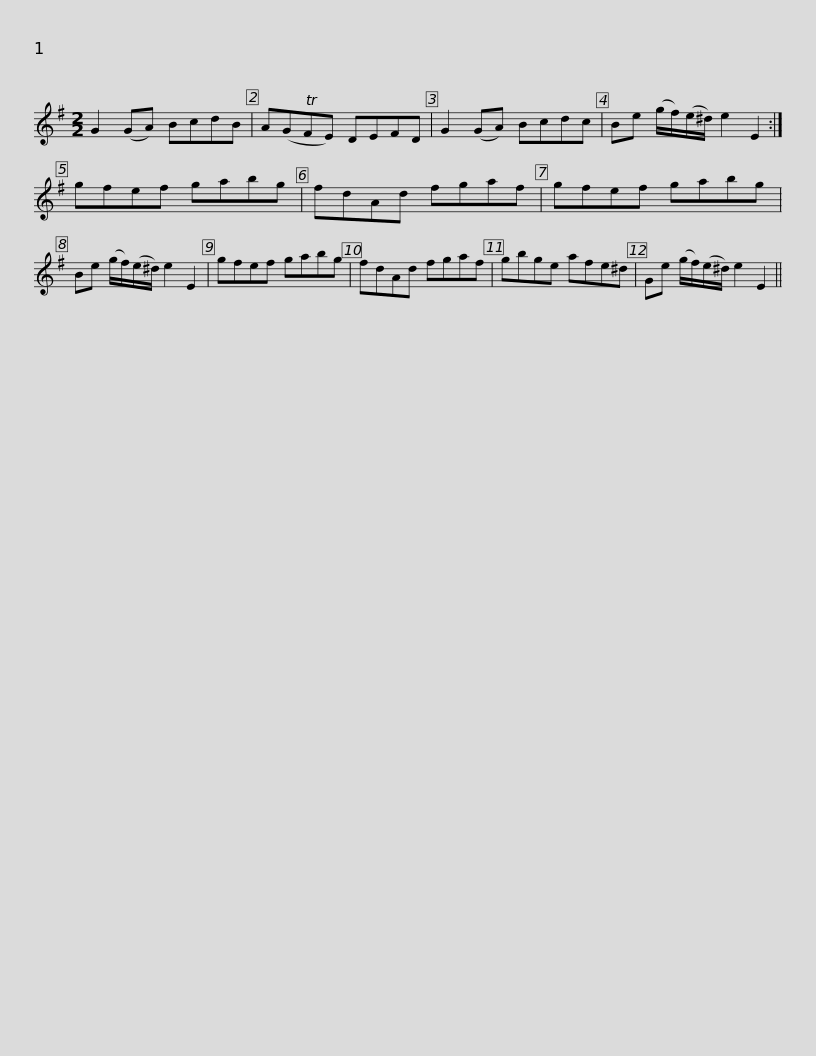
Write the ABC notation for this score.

X:1
L:1/8
M:2/2
I:linebreak $
K:G
V:1 treble
V:1
 G2 (GA) BcdB | A(GTFE) DEFD | G2 (GA) Bcdc | Be (g/f/)(e/^d/) e2 E2 :| gfef gabg |$ %5
 fdAd fgaf | gfef gabg | Be (g/f/)(e/^d/) e2 E2 | gfef gabg | fdAd fgaf |$ %10
 gbge afe^d | Ge (g/f/)(e/^d/) e2 E2 || %12
